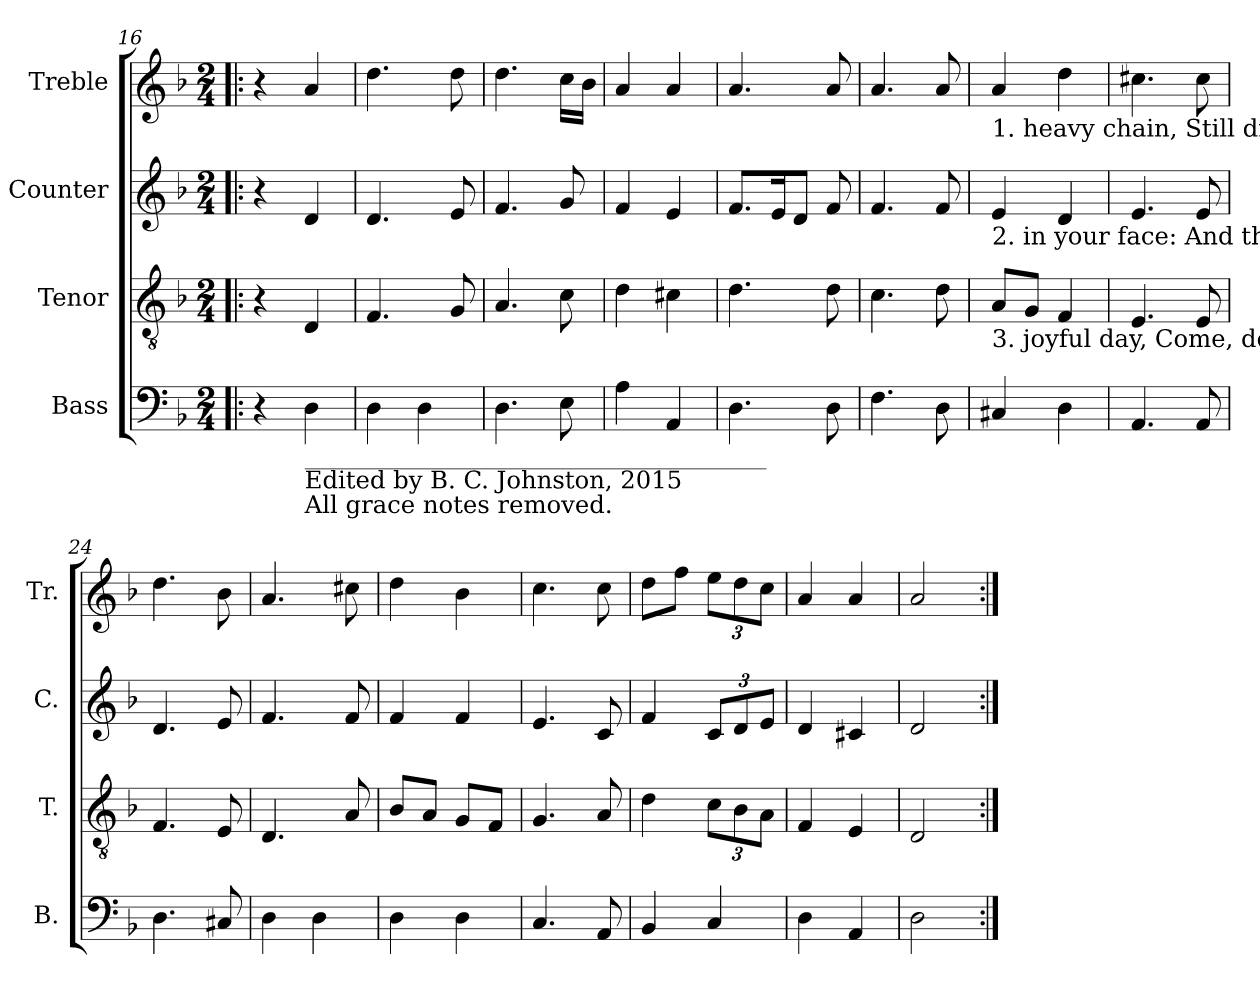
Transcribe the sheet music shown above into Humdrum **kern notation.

**kern	**kern	**kern	**kern
*part4	*part3	*part2	*part1
*staff4	*staff3	*staff2	*staff1
*I"Bass	*I"Tenor	*I"Counter	*I"Treble
*I'B.	*I'T.	*I'C.	*I'Tr.
*clefF4	*clefGv2	*clefG2	*clefG2
*k[b-]	*k[b-]	*k[b-]	*k[b-]
*M2/4	*M2/4	*M2/4	*M2/4
=16!|:	=16!|:	=16!|:	=16!|:
4r	4r	4r	4r
!LO:TX:b:t=______________________________________	!	!	!
!LO:TX:b:t=Edited by B. C. Johnston, 2015	!	!	!
!LO:TX:b:t=All grace notes removed.	!	!	!
4D\	4D/	4d/	4a/
=17	=17	=17	=17
4D\	4.F/	4.d/	4.dd\
4D\	.	.	.
.	8G/	8e/	8dd\
=18	=18	=18	=18
4.D\	4.A/	4.f/	4.dd\
8E\	8c\	8g/	16cc\LL
.	.	.	16b-\JJ
=19	=19	=19	=19
4A\	4d\	4f/	4a/
4AA/	4c#X\	4e/	4a/
=20	=20	=20	=20
4.D\	4.d\	8.f/L	4.a/
.	.	16e/K	.
.	.	8d/J	.
8D\	8d\	8f/	8a/
=21	=21	=21	=21
4.F\	4.c\	4.f/	4.a/
8D\	8d\	8f/	8a/
!!LO:LB:g=z
=22	=22	=22	=22
!	!	!	!LO:TX:b:t=1.  heavy        chain,     Still  drags     her    downward   from  the      skies       To      darkness,          fire,  and   pain.
!	!	!LO:TX:b:t=2. in    your     face&colon;      And  thou,     my   soul,      look downwards  too,       And  sing     recov'ring                grace.	!
!	!LO:TX:b:t=3.  joyful         day,      Come, death, and  some       celestial                band,       To   bear      my         soul    away.	!	!
4C#X/	8A/L	4e/	4a/
.	8G/J	.	.
4D\	4F/	4d/	4dd\
=23	=23	=23	=23
4.AA/	4.E/	4.e/	4.cc#X\
8AA/	8E/	8e/	8cc#\
=24	=24	=24	=24
4.D\	4.F/	4.d/	4.dd\
8C#X/	8E/	8e/	8b-\
=25	=25	=25	=25
4D\	4.D/	4.f/	4.a/
4D\	.	.	.
.	8A/	8f/	8cc#X\
=26	=26	=26	=26
4D\	8B-/L	4f/	4dd\
.	8A/J	.	.
4D\	8G/L	4f/	4b-\
.	8F/J	.	.
=27	=27	=27	=27
4.C/	4.G/	4.e/	4.cc\
8AA/	8A/	8c/	8cc\
=28	=28	=28	=28
4BB-/	4d\	4f/	8dd\L
.	.	.	8ff\J
*	*Xbrackettup	*Xbrackettup	*Xbrackettup
4C/	12c\L	12c/L	12ee\L
.	12B-\	12d/	12dd\
.	12A\J	12e/J	12cc\J
=29	=29	=29	=29
4D\	4F/	4d/	4a/
4AA/	4E/	4c#X/	4a/
=30	=30	=30	=30
2D\	2D/	2d/	2a/
=:|!	=:|!	=:|!	=:|!
*-	*-	*-	*-
